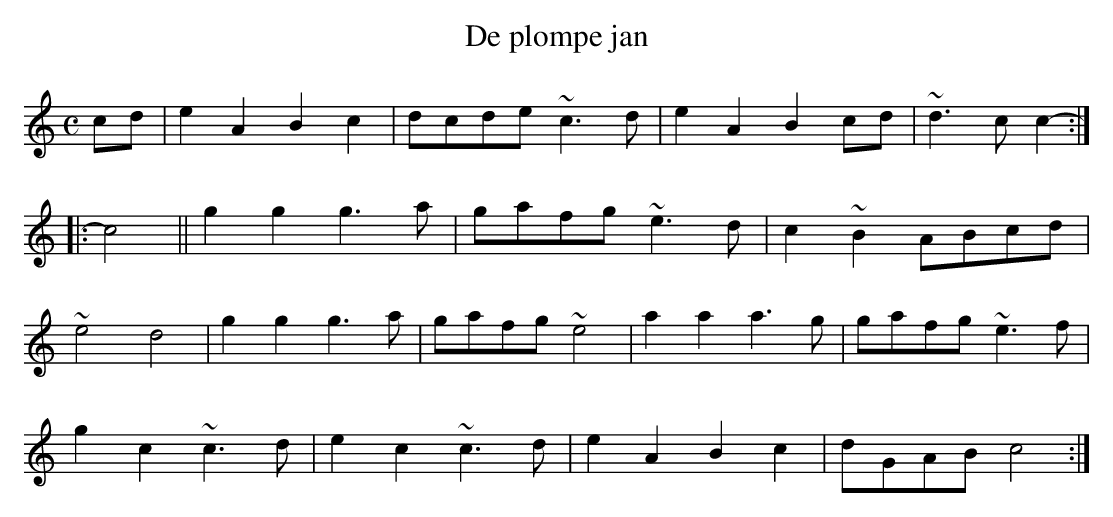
X:1
T:De plompe jan
M:C
K:Cmaj
cd|e2A2B2c2|dcde~c3d|e2A2B2cd|~d3cc2-:|
|:c4||g2g2g3a|gafg~e3d|c2~B2ABcd|
~e4d4|g2g2g3a|gafg~e4|a2a2a3g|gafg~e3f|
g2c2~c3d|e2c2~c3d|e2A2B2c2|dGABc4:|
